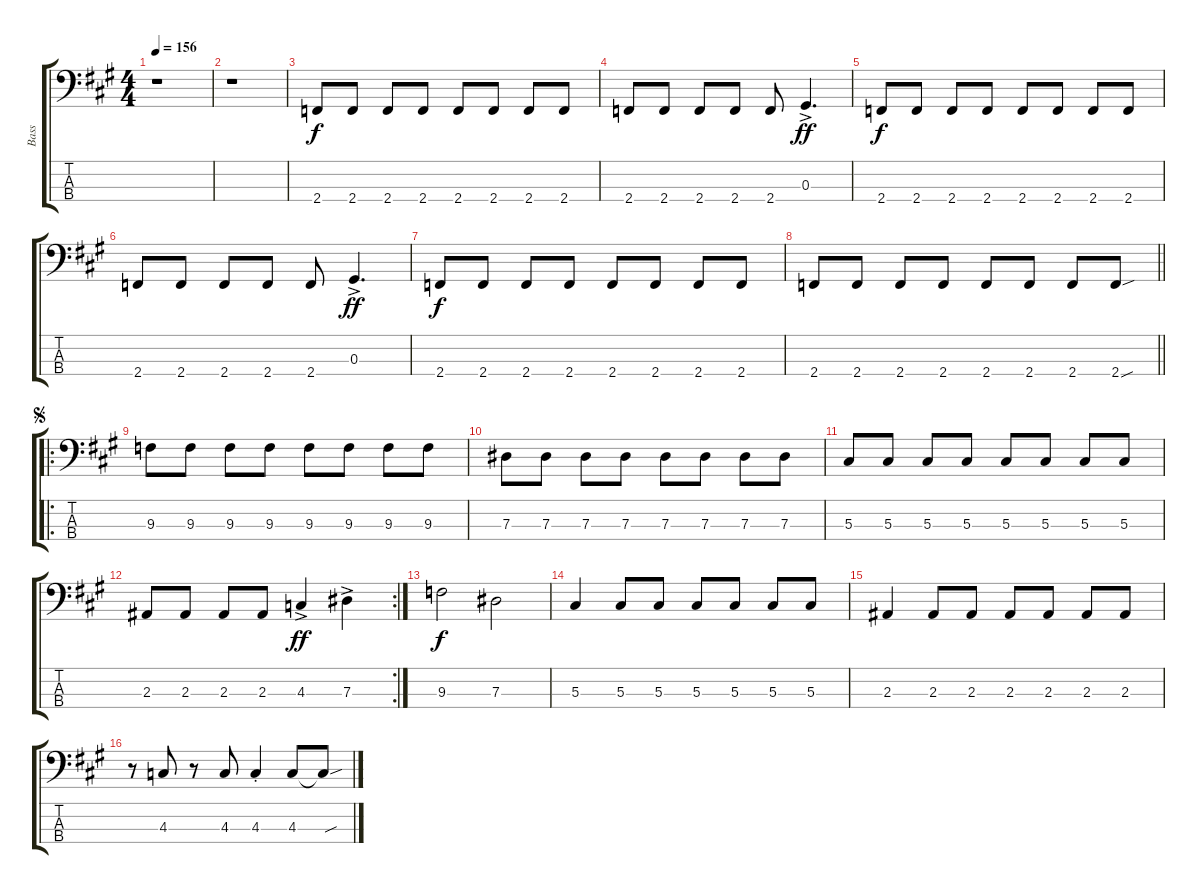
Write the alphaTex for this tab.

\track ("Bass" "Bass") {instrument electricbasspick}
\staff {score tabs}
\tuning (Gb2 Db2 Ab1 Eb1) {hide}
\ts (4 4)
\tempo 156
\clef f4
\ks a
r.1{dy f instrument electricbasspick} |
r.1 |
2.4.8 2.4.8 2.4.8 2.4.8 2.4.8 2.4.8 2.4.8 2.4.8 |
2.4.8 2.4.8 2.4.8 2.4.8 2.4.8 0.3{ac}.4{d dy ff} |
2.4.8{dy f} 2.4.8 2.4.8 2.4.8 2.4.8 2.4.8 2.4.8 2.4.8 |
2.4.8 2.4.8 2.4.8 2.4.8 2.4.8 0.3{ac}.4{d dy ff} |
2.4.8{dy f} 2.4.8 2.4.8 2.4.8 2.4.8 2.4.8 2.4.8 2.4.8 |
\barLineRight lightlight
2.4.8 2.4.8 2.4.8 2.4.8 2.4.8 2.4.8 2.4.8 2.4{sou}.8 |
\ro
\jump segno
9.3.8 9.3.8 9.3.8 9.3.8 9.3.8 9.3.8 9.3.8 9.3.8 |
7.3.8 7.3.8 7.3.8 7.3.8 7.3.8 7.3.8 7.3.8 7.3.8 |
5.3.8 5.3.8 5.3.8 5.3.8 5.3.8 5.3.8 5.3.8 5.3.8 |
\rc 2
2.3.8 2.3.8 2.3.8 2.3.8 4.3{ac}.4{dy ff} 7.3{ac}.4 |
9.3.2{dy f} 7.3.2 |
5.3.4 5.3.8 5.3.8 5.3.8 5.3.8 5.3.8 5.3.8 |
2.3.4 2.3.8 2.3.8 2.3.8 2.3.8 2.3.8 2.3.8 |
r.8 4.3.8 r.8 4.3.8 4.3{st}.4 4.3.8 4.3{sou t}.8
